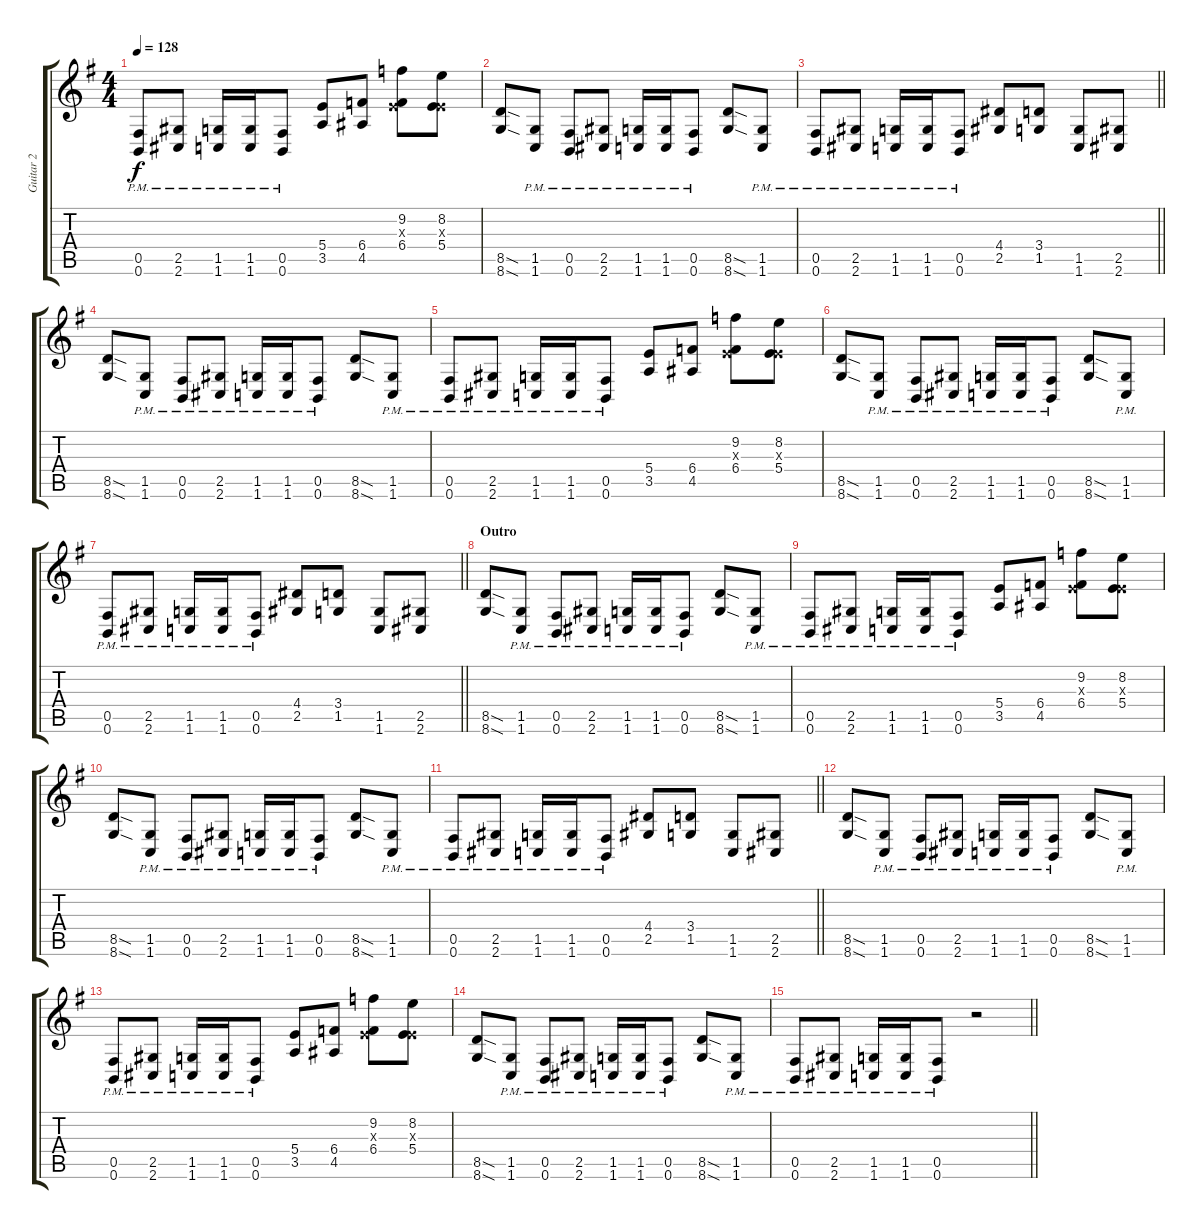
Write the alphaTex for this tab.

\track ("Guitar 2" "Guitar 2") {instrument distortionguitar}
\staff {score tabs}
\tuning (Db4 Ab3 E3 B2 Gb2 B1) {hide}
\ts (4 4)
\tempo 128
\clef g2
\ks g
(0.5{pm} 0.6{pm}).8{dy f} (2.5{pm} 2.6{pm}).8 (1.5{pm} 1.6{pm}).16 (1.5{pm} 1.6{pm}).16 (0.5{pm} 0.6{pm}).8 (5.4 3.5).8 (6.4 4.5).8 (9.2 0.3{x} 6.4).8 (8.2 0.3{x} 5.4).8 |
(8.5{sod} 8.6{sod}).8 (1.5{pm} 1.6{pm}).8 (0.5{pm} 0.6{pm}).8 (2.5{pm} 2.6{pm}).8 (1.5{pm} 1.6{pm}).16 (1.5{pm} 1.6{pm}).16 (0.5{pm} 0.6{pm}).8 (8.5{sod} 8.6{sod}).8 (1.5{pm} 1.6{pm}).8 |
\barLineRight lightlight
(0.5{pm} 0.6{pm}).8 (2.5{pm} 2.6{pm}).8 (1.5{pm} 1.6{pm}).16 (1.5{pm} 1.6{pm}).16 (0.5{pm} 0.6{pm}).8 (4.4 2.5).8 (3.4 1.5).8 (1.5 1.6).8 (2.5 2.6).8 |
(8.5{sod} 8.6{sod}).8 (1.5{pm} 1.6{pm}).8 (0.5{pm} 0.6{pm}).8 (2.5{pm} 2.6{pm}).8 (1.5{pm} 1.6{pm}).16 (1.5{pm} 1.6{pm}).16 (0.5{pm} 0.6{pm}).8 (8.5{sod} 8.6{sod}).8 (1.5{pm} 1.6{pm}).8 |
(0.5{pm} 0.6{pm}).8 (2.5{pm} 2.6{pm}).8 (1.5{pm} 1.6{pm}).16 (1.5{pm} 1.6{pm}).16 (0.5{pm} 0.6{pm}).8 (5.4 3.5).8 (6.4 4.5).8 (9.2 0.3{x} 6.4).8 (8.2 0.3{x} 5.4).8 |
(8.5{sod} 8.6{sod}).8 (1.5{pm} 1.6{pm}).8 (0.5{pm} 0.6{pm}).8 (2.5{pm} 2.6{pm}).8 (1.5{pm} 1.6{pm}).16 (1.5{pm} 1.6{pm}).16 (0.5{pm} 0.6{pm}).8 (8.5{sod} 8.6{sod}).8 (1.5{pm} 1.6{pm}).8 |
\barLineRight lightlight
(0.5{pm} 0.6{pm}).8 (2.5{pm} 2.6{pm}).8 (1.5{pm} 1.6{pm}).16 (1.5{pm} 1.6{pm}).16 (0.5{pm} 0.6{pm}).8 (4.4 2.5).8 (3.4 1.5).8 (1.5 1.6).8 (2.5 2.6).8 |
\section ("" "Outro")
(8.5{sod} 8.6{sod}).8 (1.5{pm} 1.6{pm}).8 (0.5{pm} 0.6{pm}).8 (2.5{pm} 2.6{pm}).8 (1.5{pm} 1.6{pm}).16 (1.5{pm} 1.6{pm}).16 (0.5{pm} 0.6{pm}).8 (8.5{sod} 8.6{sod}).8 (1.5{pm} 1.6{pm}).8 |
(0.5{pm} 0.6{pm}).8 (2.5{pm} 2.6{pm}).8 (1.5{pm} 1.6{pm}).16 (1.5{pm} 1.6{pm}).16 (0.5{pm} 0.6{pm}).8 (5.4 3.5).8 (6.4 4.5).8 (9.2 0.3{x} 6.4).8 (8.2 0.3{x} 5.4).8 |
(8.5{sod} 8.6{sod}).8 (1.5{pm} 1.6{pm}).8 (0.5{pm} 0.6{pm}).8 (2.5{pm} 2.6{pm}).8 (1.5{pm} 1.6{pm}).16 (1.5{pm} 1.6{pm}).16 (0.5{pm} 0.6{pm}).8 (8.5{sod} 8.6{sod}).8 (1.5{pm} 1.6{pm}).8 |
\barLineRight lightlight
(0.5{pm} 0.6{pm}).8 (2.5{pm} 2.6{pm}).8 (1.5{pm} 1.6{pm}).16 (1.5{pm} 1.6{pm}).16 (0.5{pm} 0.6{pm}).8 (4.4 2.5).8 (3.4 1.5).8 (1.5 1.6).8 (2.5 2.6).8 |
(8.5{sod} 8.6{sod}).8 (1.5{pm} 1.6{pm}).8 (0.5{pm} 0.6{pm}).8 (2.5{pm} 2.6{pm}).8 (1.5{pm} 1.6{pm}).16 (1.5{pm} 1.6{pm}).16 (0.5{pm} 0.6{pm}).8 (8.5{sod} 8.6{sod}).8 (1.5{pm} 1.6{pm}).8 |
(0.5{pm} 0.6{pm}).8 (2.5{pm} 2.6{pm}).8 (1.5{pm} 1.6{pm}).16 (1.5{pm} 1.6{pm}).16 (0.5{pm} 0.6{pm}).8 (5.4 3.5).8 (6.4 4.5).8 (9.2 0.3{x} 6.4).8 (8.2 0.3{x} 5.4).8 |
(8.5{sod} 8.6{sod}).8 (1.5{pm} 1.6{pm}).8 (0.5{pm} 0.6{pm}).8 (2.5{pm} 2.6{pm}).8 (1.5{pm} 1.6{pm}).16 (1.5{pm} 1.6{pm}).16 (0.5{pm} 0.6{pm}).8 (8.5{sod} 8.6{sod}).8 (1.5{pm} 1.6{pm}).8 |
\barLineRight lightlight
(0.5{pm} 0.6{pm}).8 (2.5{pm} 2.6{pm}).8 (1.5{pm} 1.6{pm}).16 (1.5{pm} 1.6{pm}).16 (0.5{pm} 0.6{pm}).8 r.2
